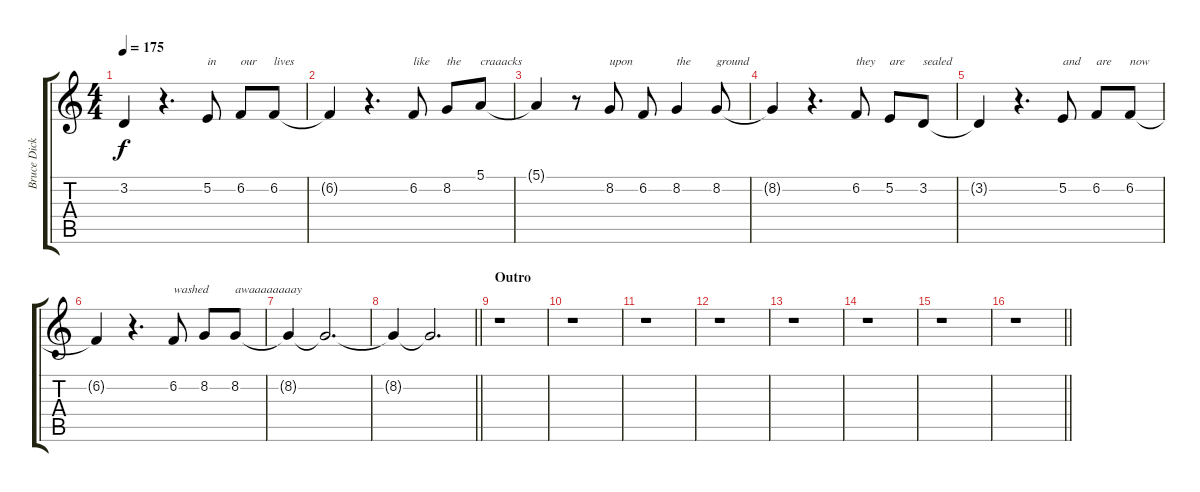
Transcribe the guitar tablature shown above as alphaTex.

\track ("Bruce Dickinson" "Bruce Dick") {instrument sopranosax}
\staff {score tabs}
\tuning (E4 B3 G3 D3 A2 E2) {hide}
\ts (4 4)
\tempo 175
\clef g2
\ks c
3.2{t}.4{dy f} r.4{d} 5.2.8{txt "in"} 6.2.8{txt "our"} 6.2.8{txt "lives"} |
6.2{t}.4 r.4{d} 6.2.8{txt "like"} 8.2.8{txt "the"} 5.1.8{txt "craaacks"} |
5.1{t}.4 r.8 8.2.8{txt "upon"} 6.2.8 8.2.4{txt "the"} 8.2.8{txt "ground"} |
8.2{t}.4 r.4{d} 6.2.8{txt "they"} 5.2.8{txt "are"} 3.2.8{txt "sealed"} |
3.2{t}.4 r.4{d} 5.2.8{txt "and"} 6.2.8{txt "are"} 6.2.8{txt "now"} |
6.2{t}.4 r.4{d} 6.2.8{txt "washed"} 8.2.8 8.2.8{txt "awaaaaaaaay"} |
8.2{t}.4 8.2{t}.2{d} |
\barLineRight lightlight
8.2{t}.4 8.2{t}.2{d} |
\section ("" "Outro")
r.1 |
r.1 |
r.1 |
r.1 |
r.1 |
r.1 |
r.1 |
\barLineRight lightlight
r.1
